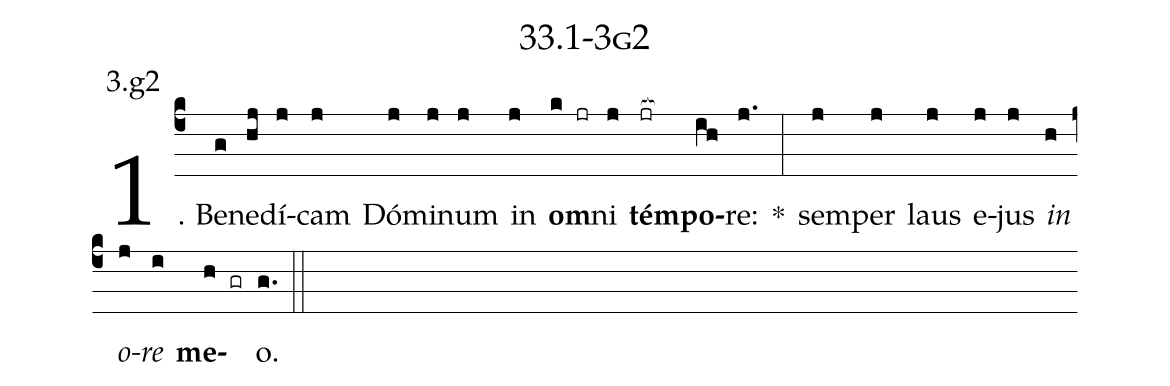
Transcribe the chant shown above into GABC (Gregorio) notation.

name: 33.1-3g2;
annotation: 3.g2;
%%
(c4)1. Be(g)ne(hj)dí(j)cam(j) Dó(j)mi(j)num(j) in(j) <b>om</b>(k jr)ni(j) <b>tém</b>(jr[ocb:1{])<b>po</b>(ih[ocb:0}])re:(j.) *(:) sem(j)per(j) laus(j) e(j)jus(j) <i>in</i>(h) <i>o</i>(j)<i>re</i>(i) <b>me</b>(h gr)o.(g.) (::)
